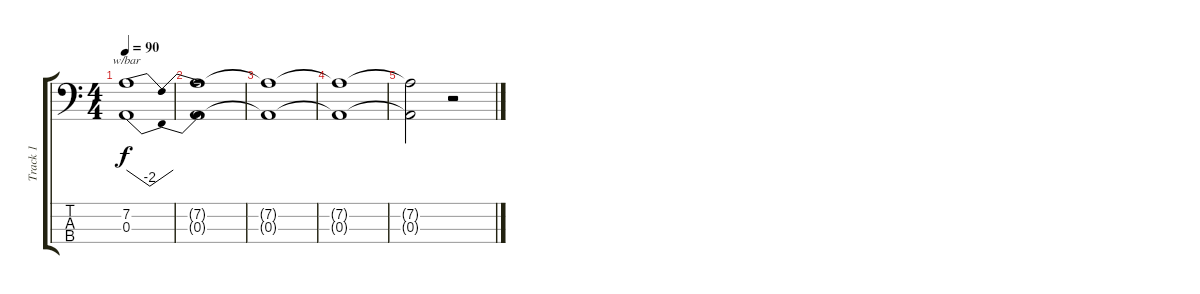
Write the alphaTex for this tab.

\track ("Track 1" "Track 1") {instrument synthbass2}
\staff {score tabs}
\tuning (G2 D2 A1 E1) {hide}
\ts (4 4)
\tempo 90
\clef f4
\ks c
(7.2 0.3).1{tbe (dip default 0 0 30 -8 60 0) dy f} |
(7.2{t} 0.3{t}).1 |
(7.2{t} 0.3{t}).1{volume 0} |
(7.2{t} 0.3{t}).1 |
(7.2{t} 0.3{t}).2 r.2
